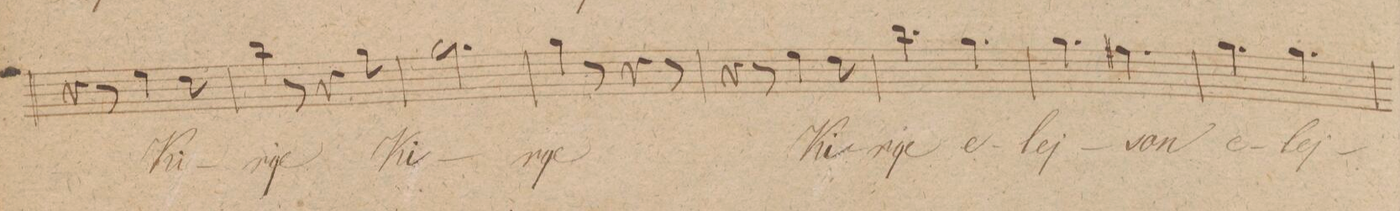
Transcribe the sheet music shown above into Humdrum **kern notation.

**kern	**text	**dynam
*I"Alto	*	*
*clefC3	*	*
*k[]	*	*
*M6/8	*	*
4r	.	.
8r	.	.
4f\	Ki-	.
8e\	.	.
=138	=138	=138
4cc\	-rije	.
8r	.	.
4r	.	.
8a\	Ki-	.
=139	=139	=139
2.a\	.	.
=140	=140	=140
4a\	-rije	.
8r	.	.
4r	.	.
8r	.	.
=141	=141	=141
4r	.	.
8r	.	.
4f\	Ki-	.
8e\	.	.
=142	=142	=142
4.cc\	-rije	.
4.a\	e-	.
=143	=143	=143
4.a\	-lej-	.
4.g#X\	-son	.
=144	=144	=144
4.a\	e-	.
4.a\	-lej-	.
=145	=145	=145
*-	*-	*-
